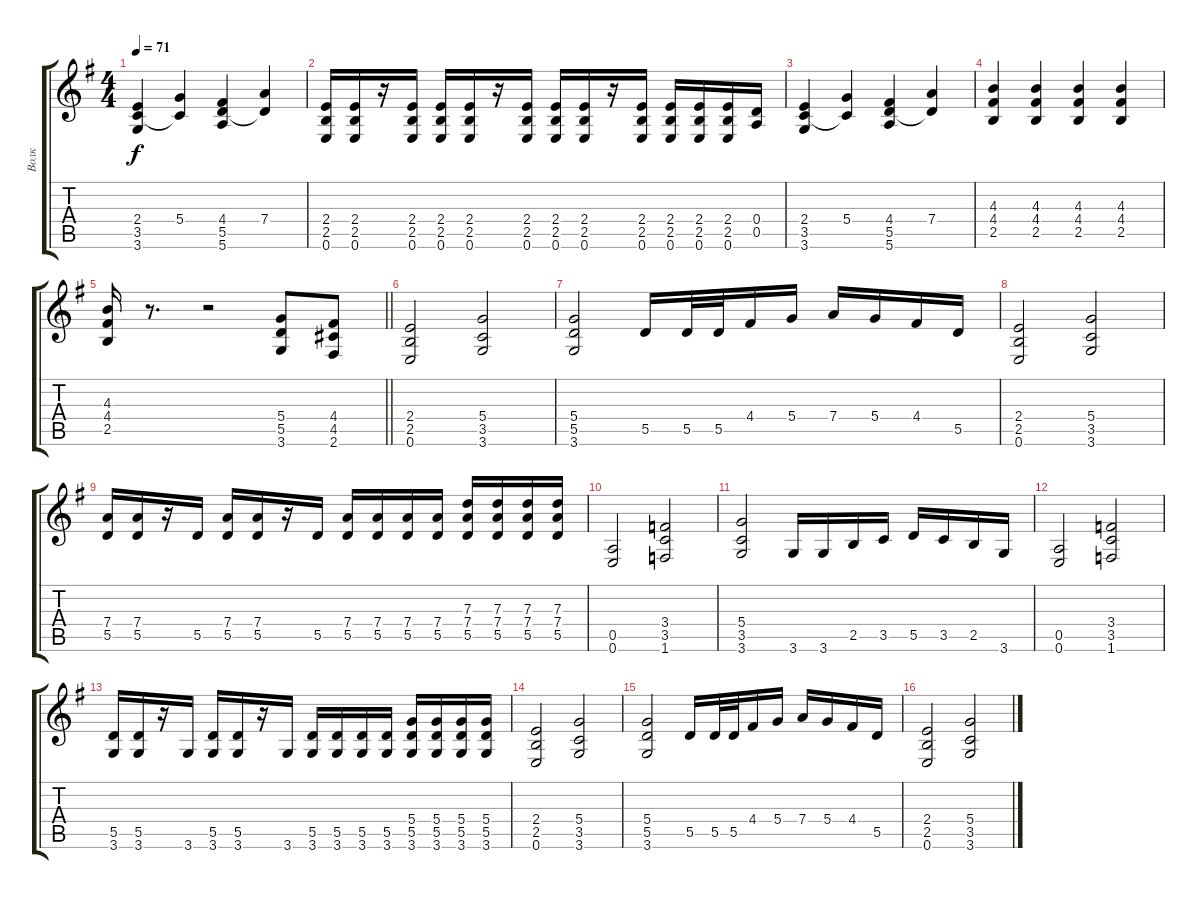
\track ("Волк" "Волк") {instrument distortionguitar}
\staff {score tabs}
\tuning (E4 B3 G3 D3 A2 E2) {hide}
\ts (4 4)
\tempo 71
\clef g2
\ks eminor
(2.4 3.5 3.6).4{dy f} (5.4 3.5{t}).4 (4.4 5.5 5.6).4 (7.4 5.5{t}).4 |
(2.4 2.5 0.6).16 (2.4 2.5 0.6).16 r.16 (2.4 2.5 0.6).16 (2.4 2.5 0.6).16 (2.4 2.5 0.6).16 r.16 (2.4 2.5 0.6).16 (2.4 2.5 0.6).16 (2.4 2.5 0.6).16 r.16 (2.4 2.5 0.6).16 (2.4 2.5 0.6).16 (2.4 2.5 0.6).16 (2.4 2.5 0.6).16 (0.4 0.5).16 |
(2.4 3.5 3.6).4 (5.4 3.5{t}).4 (4.4 5.5 5.6).4 (7.4 5.5{t}).4 |
(4.3 4.4 2.5).4 (4.3 4.4 2.5).4 (4.3 4.4 2.5).4 (4.3 4.4 2.5).4 |
\barLineRight lightlight
(4.3 4.4 2.5).16 r.8{d} r.2 (5.4 5.5 3.6).8 (4.4 4.5 2.6).8 |
(2.4 2.5 0.6).2 (5.4 3.5 3.6).2 |
(5.4 5.5 3.6).2 5.5.16 5.5.32 5.5.32 4.4.16 5.4.16 7.4.16 5.4.16 4.4.16 5.5.16 |
(2.4 2.5 0.6).2 (5.4 3.5 3.6).2 |
(7.4 5.5).16 (7.4 5.5).16 r.16 5.5.16 (7.4 5.5).16 (7.4 5.5).16 r.16 5.5.16 (7.4 5.5).16 (7.4 5.5).16 (7.4 5.5).16 (7.4 5.5).16 (7.3 7.4 5.5).16 (7.3 7.4 5.5).16 (7.3 7.4 5.5).16 (7.3 7.4 5.5).16 |
(0.5 0.6).2 (3.4 3.5 1.6).2 |
(5.4 3.5 3.6).2 3.6.16 3.6.16 2.5.16 3.5.16 5.5.16 3.5.16 2.5.16 3.6.16 |
(0.5 0.6).2 (3.4 3.5 1.6).2 |
(5.5 3.6).16 (5.5 3.6).16 r.16 3.6.16 (5.5 3.6).16 (5.5 3.6).16 r.16 3.6.16 (5.5 3.6).16 (5.5 3.6).16 (5.5 3.6).16 (5.5 3.6).16 (5.4 5.5 3.6).16 (5.4 5.5 3.6).16 (5.4 5.5 3.6).16 (5.4 5.5 3.6).16 |
(2.4 2.5 0.6).2 (5.4 3.5 3.6).2 |
(5.4 5.5 3.6).2 5.5.16 5.5.32 5.5.32 4.4.16 5.4.16 7.4.16 5.4.16 4.4.16 5.5.16 |
(2.4 2.5 0.6).2 (5.4 3.5 3.6).2
